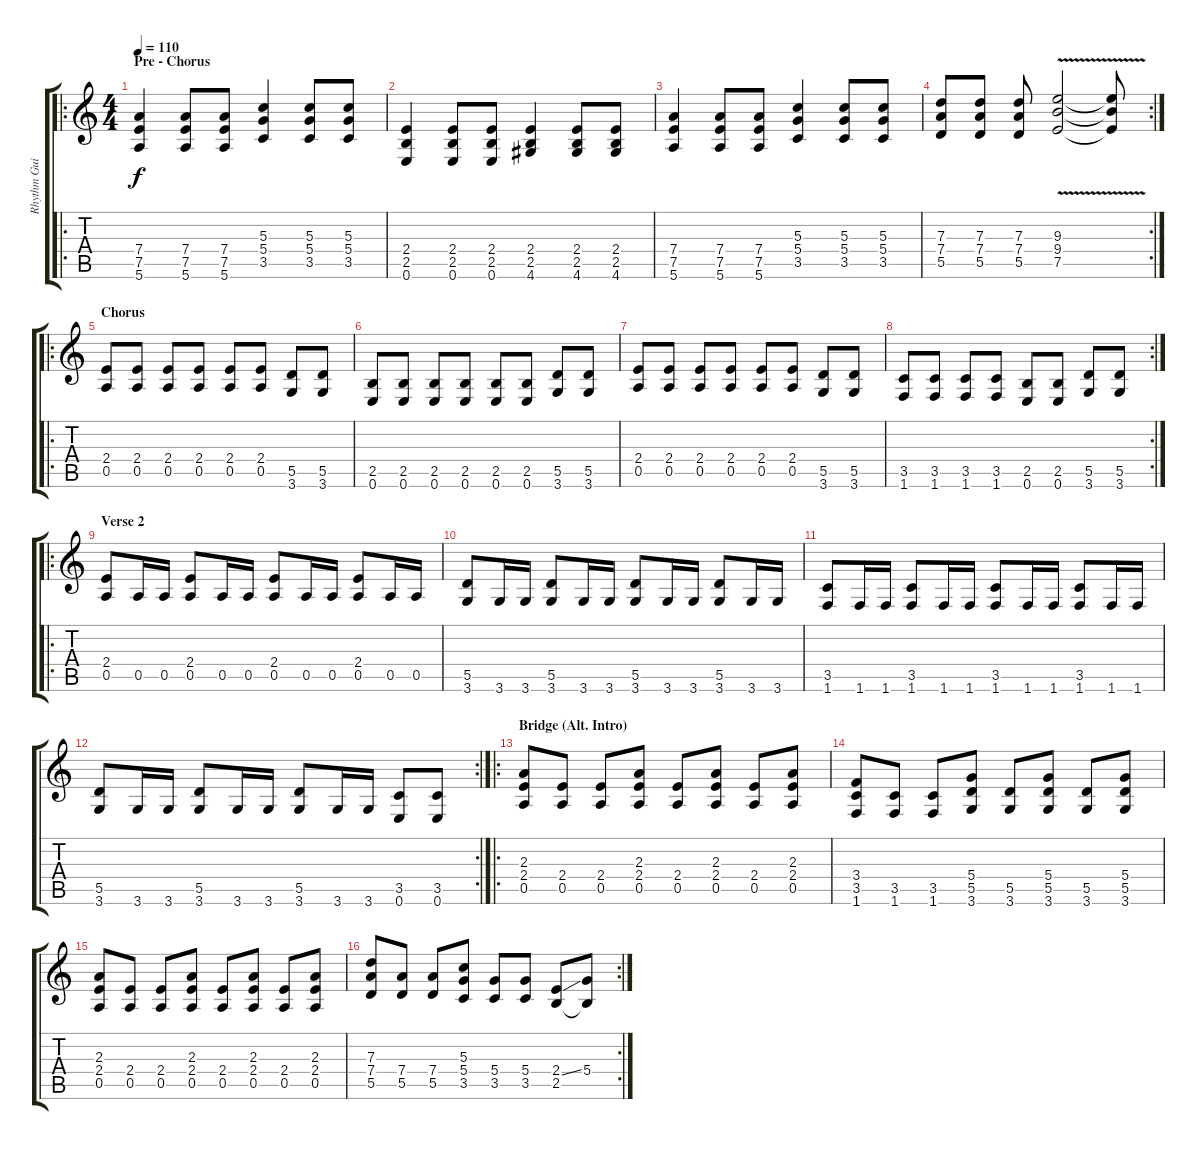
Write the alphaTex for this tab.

\track ("Rhythm Guitar" "Rhythm Gui") {instrument distortionguitar}
\staff {score tabs}
\tuning (E4 B3 G3 D3 A2 E2) {hide}
\ro
\ts (4 4)
\section ("" "Pre - Chorus")
\tempo 110
\clef g2
\ks c
(7.4 7.5 5.6).4{dy f} (7.4 7.5 5.6).8 (7.4 7.5 5.6).8 (5.3 5.4 3.5).4 (5.3 5.4 3.5).8 (5.3 5.4 3.5).8 |
(2.4 2.5 0.6).4 (2.4 2.5 0.6).8 (2.4 2.5 0.6).8 (2.4 2.5 4.6).4 (2.4 2.5 4.6).8 (2.4 2.5 4.6).8 |
(7.4 7.5 5.6).4 (7.4 7.5 5.6).8 (7.4 7.5 5.6).8 (5.3 5.4 3.5).4 (5.3 5.4 3.5).8 (5.3 5.4 3.5).8 |
\rc 2
(7.3 7.4 5.5).8 (7.3 7.4 5.5).8 (7.3 7.4 5.5).8 (9.3{v} 9.4{v} 7.5{v}).2 (9.3{t} 9.4{t} 7.5{t}).8 |
\ro
\section ("" "Chorus")
(2.4 0.5).8 (2.4 0.5).8 (2.4 0.5).8 (2.4 0.5).8 (2.4 0.5).8 (2.4 0.5).8 (5.5 3.6).8 (5.5 3.6).8 |
(2.5 0.6).8 (2.5 0.6).8 (2.5 0.6).8 (2.5 0.6).8 (2.5 0.6).8 (2.5 0.6).8 (5.5 3.6).8 (5.5 3.6).8 |
(2.4 0.5).8 (2.4 0.5).8 (2.4 0.5).8 (2.4 0.5).8 (2.4 0.5).8 (2.4 0.5).8 (5.5 3.6).8 (5.5 3.6).8 |
\rc 2
(3.5 1.6).8 (3.5 1.6).8 (3.5 1.6).8 (3.5 1.6).8 (2.5 0.6).8 (2.5 0.6).8 (5.5 3.6).8 (5.5 3.6).8 |
\ro
\section ("" "Verse 2")
(2.4 0.5).8 0.5.16 0.5.16 (2.4 0.5).8 0.5.16 0.5.16 (2.4 0.5).8 0.5.16 0.5.16 (2.4 0.5).8 0.5.16 0.5.16 |
(5.5 3.6).8 3.6.16 3.6.16 (5.5 3.6).8 3.6.16 3.6.16 (5.5 3.6).8 3.6.16 3.6.16 (5.5 3.6).8 3.6.16 3.6.16 |
(3.5 1.6).8 1.6.16 1.6.16 (3.5 1.6).8 1.6.16 1.6.16 (3.5 1.6).8 1.6.16 1.6.16 (3.5 1.6).8 1.6.16 1.6.16 |
\rc 2
(5.5 3.6).8 3.6.16 3.6.16 (5.5 3.6).8 3.6.16 3.6.16 (5.5 3.6).8 3.6.16 3.6.16 (3.5 0.6).8 (3.5 0.6).8 |
\ro
\section ("" "Bridge (Alt. Intro)")
(2.3 2.4 0.5).8 (2.4 0.5).8 (2.4 0.5).8 (2.3 2.4 0.5).8 (2.4 0.5).8 (2.3 2.4 0.5).8 (2.4 0.5).8 (2.3 2.4 0.5).8 |
(3.4 3.5 1.6).8 (3.5 1.6).8 (3.5 1.6).8 (5.4 5.5 3.6).8 (5.5 3.6).8 (5.4 5.5 3.6).8 (5.5 3.6).8 (5.4 5.5 3.6).8 |
(2.3 2.4 0.5).8 (2.4 0.5).8 (2.4 0.5).8 (2.3 2.4 0.5).8 (2.4 0.5).8 (2.3 2.4 0.5).8 (2.4 0.5).8 (2.3 2.4 0.5).8 |
\rc 2
(7.3 7.4 5.5).8 (7.4 5.5).8 (7.4 5.5).8 (5.3 5.4 3.5).8 (5.4 3.5).8 (5.4 3.5).8 (2.4{ss} 2.5).8 (5.4 2.5{t}).8
